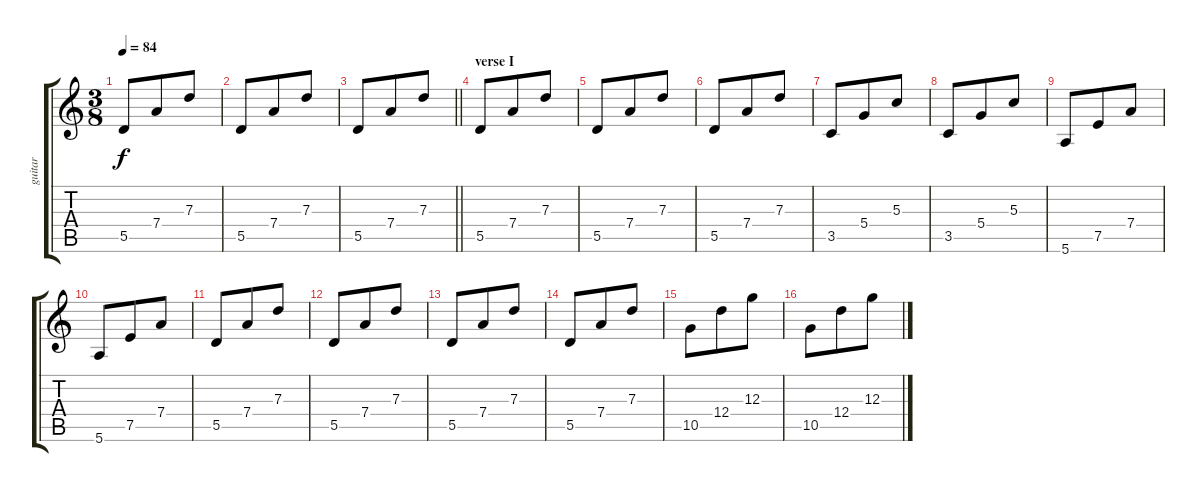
\track ("guitar" "guitar") {instrument electricguitarjazz}
\staff {score tabs}
\tuning (E4 B3 G3 D3 A2 E2) {hide}
\ts (3 8)
\tempo 84
\clef g2
\ks c
5.5.8{dy f} 7.4.8 7.3.8 |
5.5.8 7.4.8 7.3.8 |
\barLineRight lightlight
5.5.8 7.4.8 7.3.8 |
\section ("" "verse I")
5.5.8 7.4.8 7.3.8 |
5.5.8 7.4.8 7.3.8 |
5.5.8 7.4.8 7.3.8 |
3.5.8 5.4.8 5.3.8 |
3.5.8 5.4.8 5.3.8 |
5.6.8 7.5.8 7.4.8 |
5.6.8 7.5.8 7.4.8 |
5.5.8 7.4.8 7.3.8 |
5.5.8 7.4.8 7.3.8 |
5.5.8 7.4.8 7.3.8 |
5.5.8 7.4.8 7.3.8 |
10.5.8 12.4.8 12.3.8 |
10.5.8 12.4.8 12.3.8
